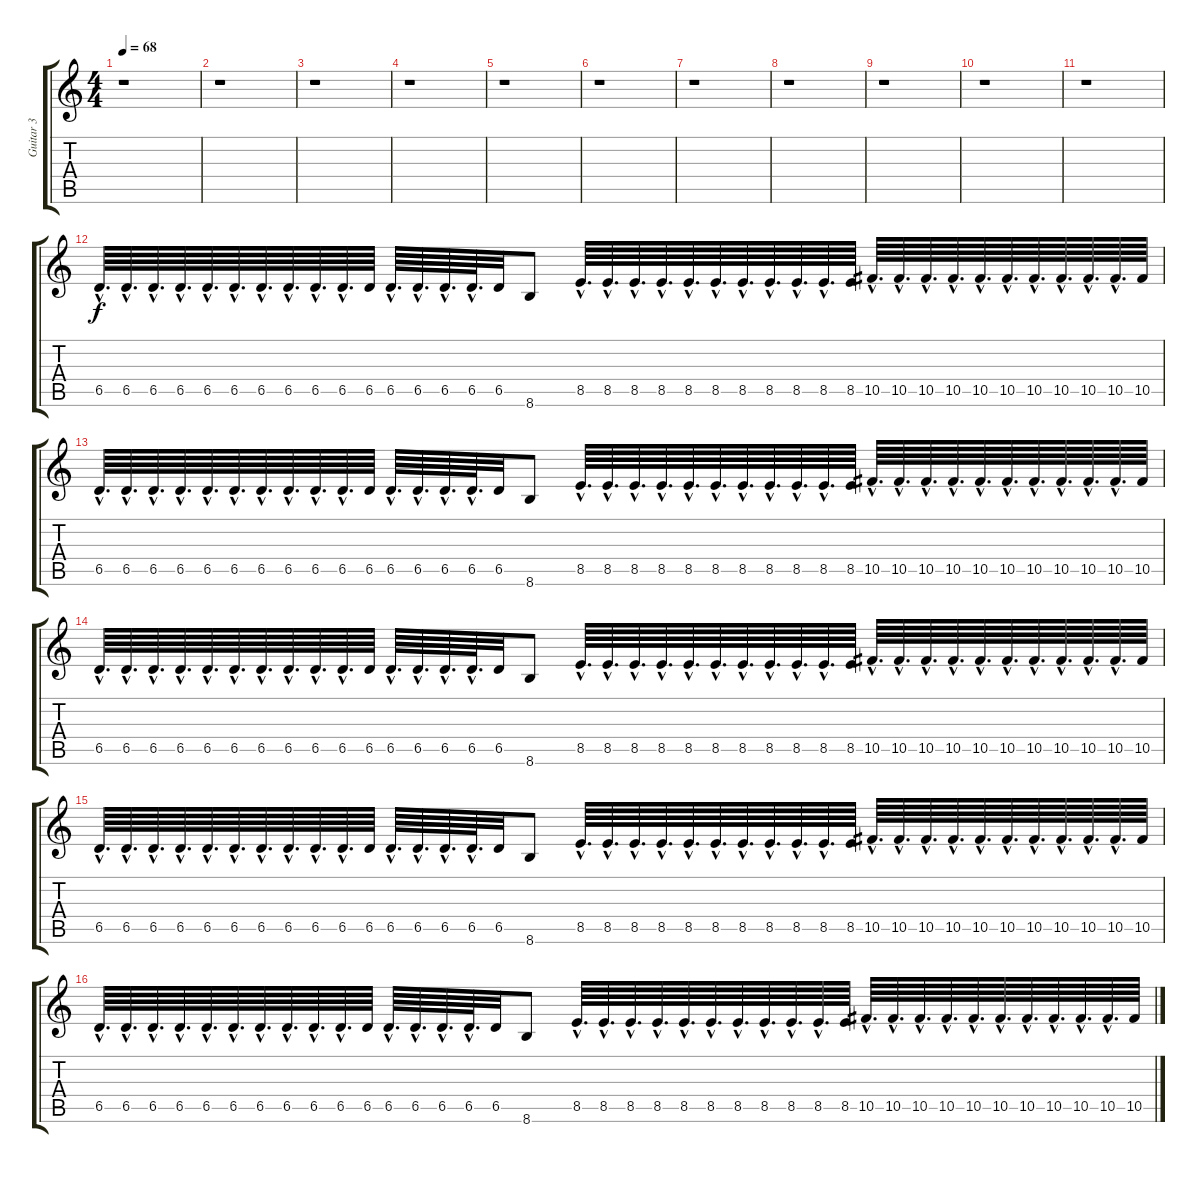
\track ("Guitar 3" "Guitar 3") {instrument distortionguitar}
\staff {score tabs}
\tuning (Eb4 Bb3 Gb3 Db3 Ab2 Eb2) {hide}
\ts (4 4)
\tempo 68
\clef g2
\ks c
r.1{dy f} |
r.1 |
r.1 |
r.1 |
r.1 |
r.1 |
r.1 |
r.1 |
r.1 |
r.1 |
r.1 |
6.5{hac}.64{d} 6.5{hac}.64{d} 6.5{hac}.64{d} 6.5{hac}.64{d} 6.5{hac}.64{d} 6.5{hac}.64{d} 6.5{hac}.64{d} 6.5{hac}.64{d} 6.5{hac}.64{d} 6.5{hac}.64{d} 6.5.64 6.5{hac}.64{d} 6.5{hac}.64{d} 6.5{hac}.64{d} 6.5{hac}.64{d} 6.5.32 8.6.8 8.5{hac}.64{d} 8.5{hac}.64{d} 8.5{hac}.64{d} 8.5{hac}.64{d} 8.5{hac}.64{d} 8.5{hac}.64{d} 8.5{hac}.64{d} 8.5{hac}.64{d} 8.5{hac}.64{d} 8.5{hac}.64{d} 8.5.64 10.5{hac}.64{d} 10.5{hac}.64{d} 10.5{hac}.64{d} 10.5{hac}.64{d} 10.5{hac}.64{d} 10.5{hac}.64{d} 10.5{hac}.64{d} 10.5{hac}.64{d} 10.5{hac}.64{d} 10.5{hac}.64{d} 10.5.64 |
6.5{hac}.64{d} 6.5{hac}.64{d} 6.5{hac}.64{d} 6.5{hac}.64{d} 6.5{hac}.64{d} 6.5{hac}.64{d} 6.5{hac}.64{d} 6.5{hac}.64{d} 6.5{hac}.64{d} 6.5{hac}.64{d} 6.5.64 6.5{hac}.64{d} 6.5{hac}.64{d} 6.5{hac}.64{d} 6.5{hac}.64{d} 6.5.32 8.6.8 8.5{hac}.64{d} 8.5{hac}.64{d} 8.5{hac}.64{d} 8.5{hac}.64{d} 8.5{hac}.64{d} 8.5{hac}.64{d} 8.5{hac}.64{d} 8.5{hac}.64{d} 8.5{hac}.64{d} 8.5{hac}.64{d} 8.5.64 10.5{hac}.64{d} 10.5{hac}.64{d} 10.5{hac}.64{d} 10.5{hac}.64{d} 10.5{hac}.64{d} 10.5{hac}.64{d} 10.5{hac}.64{d} 10.5{hac}.64{d} 10.5{hac}.64{d} 10.5{hac}.64{d} 10.5.64 |
6.5{hac}.64{d} 6.5{hac}.64{d} 6.5{hac}.64{d} 6.5{hac}.64{d} 6.5{hac}.64{d} 6.5{hac}.64{d} 6.5{hac}.64{d} 6.5{hac}.64{d} 6.5{hac}.64{d} 6.5{hac}.64{d} 6.5.64 6.5{hac}.64{d} 6.5{hac}.64{d} 6.5{hac}.64{d} 6.5{hac}.64{d} 6.5.32 8.6.8 8.5{hac}.64{d} 8.5{hac}.64{d} 8.5{hac}.64{d} 8.5{hac}.64{d} 8.5{hac}.64{d} 8.5{hac}.64{d} 8.5{hac}.64{d} 8.5{hac}.64{d} 8.5{hac}.64{d} 8.5{hac}.64{d} 8.5.64 10.5{hac}.64{d} 10.5{hac}.64{d} 10.5{hac}.64{d} 10.5{hac}.64{d} 10.5{hac}.64{d} 10.5{hac}.64{d} 10.5{hac}.64{d} 10.5{hac}.64{d} 10.5{hac}.64{d} 10.5{hac}.64{d} 10.5.64 |
6.5{hac}.64{d} 6.5{hac}.64{d} 6.5{hac}.64{d} 6.5{hac}.64{d} 6.5{hac}.64{d} 6.5{hac}.64{d} 6.5{hac}.64{d} 6.5{hac}.64{d} 6.5{hac}.64{d} 6.5{hac}.64{d} 6.5.64 6.5{hac}.64{d} 6.5{hac}.64{d} 6.5{hac}.64{d} 6.5{hac}.64{d} 6.5.32 8.6.8 8.5{hac}.64{d} 8.5{hac}.64{d} 8.5{hac}.64{d} 8.5{hac}.64{d} 8.5{hac}.64{d} 8.5{hac}.64{d} 8.5{hac}.64{d} 8.5{hac}.64{d} 8.5{hac}.64{d} 8.5{hac}.64{d} 8.5.64 10.5{hac}.64{d} 10.5{hac}.64{d} 10.5{hac}.64{d} 10.5{hac}.64{d} 10.5{hac}.64{d} 10.5{hac}.64{d} 10.5{hac}.64{d} 10.5{hac}.64{d} 10.5{hac}.64{d} 10.5{hac}.64{d} 10.5.64 |
6.5{hac}.64{d} 6.5{hac}.64{d} 6.5{hac}.64{d} 6.5{hac}.64{d} 6.5{hac}.64{d} 6.5{hac}.64{d} 6.5{hac}.64{d} 6.5{hac}.64{d} 6.5{hac}.64{d} 6.5{hac}.64{d} 6.5.64 6.5{hac}.64{d} 6.5{hac}.64{d} 6.5{hac}.64{d} 6.5{hac}.64{d} 6.5.32 8.6.8 8.5{hac}.64{d} 8.5{hac}.64{d} 8.5{hac}.64{d} 8.5{hac}.64{d} 8.5{hac}.64{d} 8.5{hac}.64{d} 8.5{hac}.64{d} 8.5{hac}.64{d} 8.5{hac}.64{d} 8.5{hac}.64{d} 8.5.64 10.5{hac}.64{d} 10.5{hac}.64{d} 10.5{hac}.64{d} 10.5{hac}.64{d} 10.5{hac}.64{d} 10.5{hac}.64{d} 10.5{hac}.64{d} 10.5{hac}.64{d} 10.5{hac}.64{d} 10.5{hac}.64{d} 10.5.64
